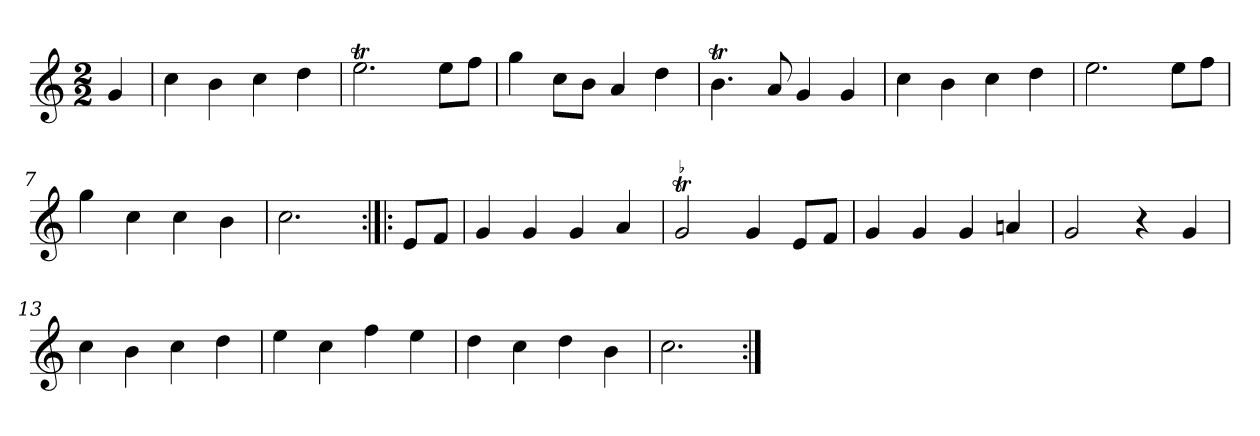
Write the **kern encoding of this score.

**kern
*part1
*staff1
*clefG2
*k[]
*C:
*M2/2
*MM120
=
4g
=1
4cc
4b
4cc
4dd
=2
2.eet
8ee\L
8ff\J
=3
4gg
8cc\L
8b\J
4a
4dd
=4
4.bt
8a
4g
4g
=5
4cc
4b
4cc
4dd
=6
2.ee
8ee\L
8ff\J
=7
4gg
4cc
4cc
4b
=8
2.cc
=:|!|:
8e/L
8f/J
=9
4g
4g
4g
4a
=10
!LO:TR:acc=-
2gt
4g
8e/L
8f/J
=11
4g
4g
4g
4an
=12
2g
4r
4g
=13
4cc
4b
4cc
4dd
=14
4ee
4cc
4ff
4ee
=15
4dd
4cc
4dd
4b
=16
2.cc
=:|!
*-
